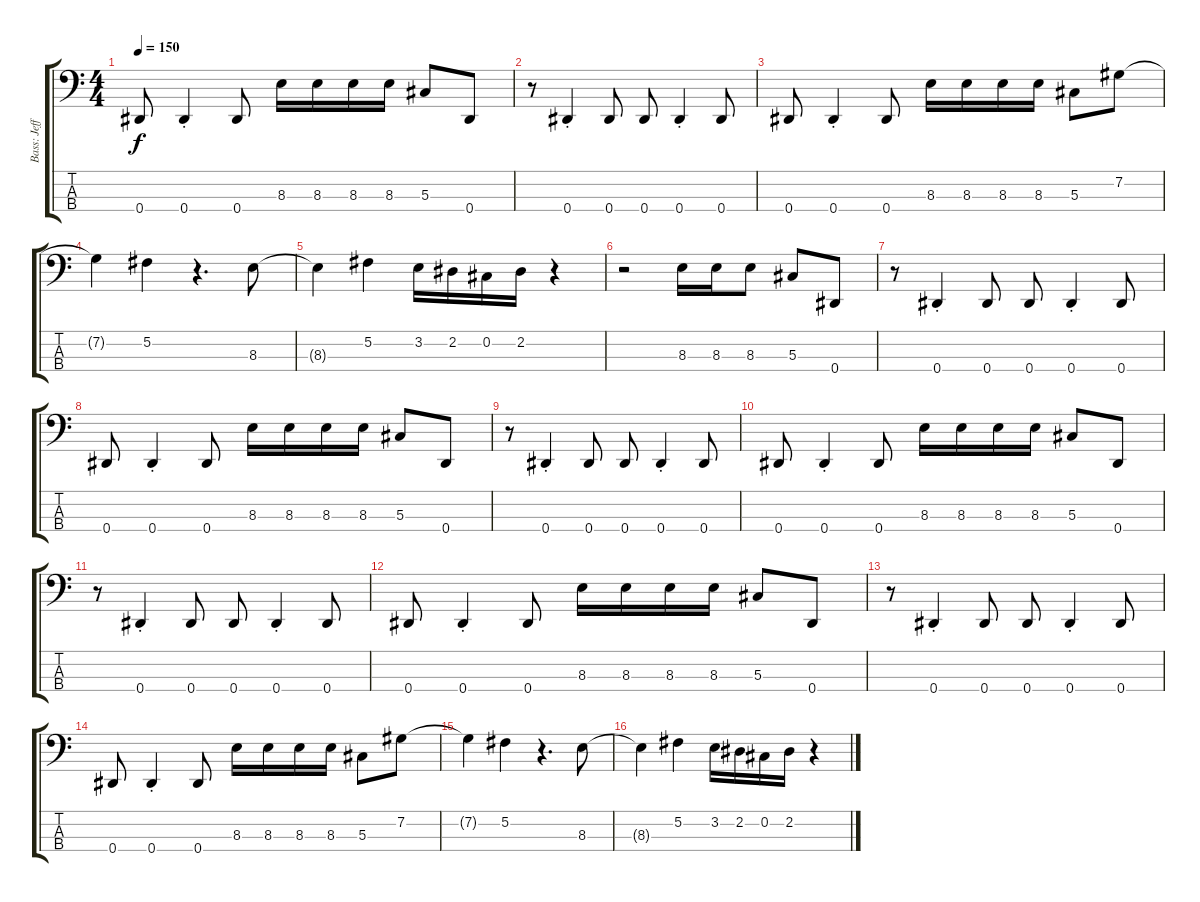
\track ("Bass: Jeff" "Bass: Jeff") {instrument electricbassfinger}
\staff {score tabs}
\tuning (Gb2 Db2 Ab1 Eb1) {hide}
\ts (4 4)
\tempo 150
\clef f4
\ks c
0.4.8{dy f} 0.4{st}.4 0.4.8 8.3.16 8.3.16 8.3.16 8.3.16 5.3.8 0.4.8 |
r.8 0.4{st}.4 0.4.8 0.4.8 0.4{st}.4 0.4.8 |
0.4.8 0.4{st}.4 0.4.8 8.3.16 8.3.16 8.3.16 8.3.16 5.3.8 7.2.8 |
7.2{t}.4 5.2.4 r.4{d} 8.3.8 |
8.3{t}.4 5.2.4 3.2.16 2.2.16 0.2.16 2.2.16 r.4 |
r.2 8.3.16 8.3.16 8.3.8 5.3.8 0.4.8 |
r.8 0.4{st}.4 0.4.8 0.4.8 0.4{st}.4 0.4.8 |
0.4.8 0.4{st}.4 0.4.8 8.3.16 8.3.16 8.3.16 8.3.16 5.3.8 0.4.8 |
r.8 0.4{st}.4 0.4.8 0.4.8 0.4{st}.4 0.4.8 |
0.4.8 0.4{st}.4 0.4.8 8.3.16 8.3.16 8.3.16 8.3.16 5.3.8 0.4.8 |
r.8 0.4{st}.4 0.4.8 0.4.8 0.4{st}.4 0.4.8 |
0.4.8 0.4{st}.4 0.4.8 8.3.16 8.3.16 8.3.16 8.3.16 5.3.8 0.4.8 |
r.8 0.4{st}.4 0.4.8 0.4.8 0.4{st}.4 0.4.8 |
0.4.8 0.4{st}.4 0.4.8 8.3.16 8.3.16 8.3.16 8.3.16 5.3.8 7.2.8 |
7.2{t}.4 5.2.4 r.4{d} 8.3.8 |
8.3{t}.4 5.2.4 3.2.16 2.2.16 0.2.16 2.2.16 r.4
